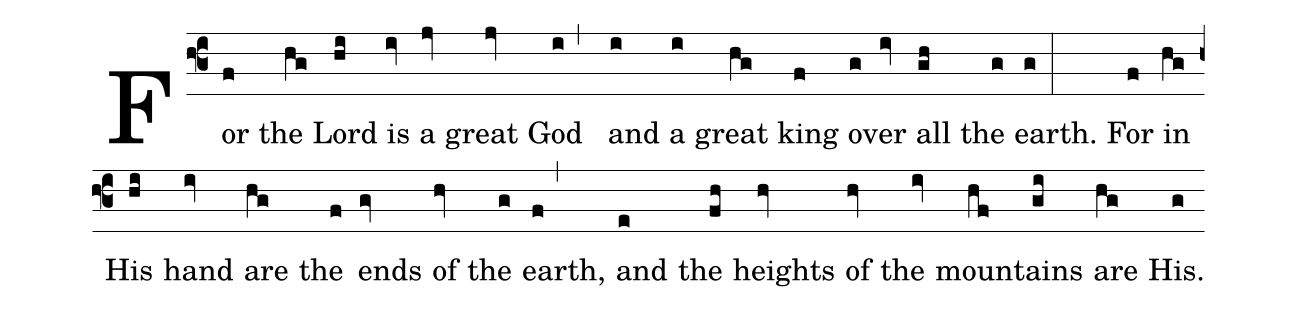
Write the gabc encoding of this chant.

%%
(f3) For(f) the(hg) Lord(hi) is(iv) a(jv) great(jv) God(i,) and(i) a(i) great(hg) king(f) ov(g)er(iv) all(gh) the(g) earth.(g:) For(f) in(hg) His(hi) hand(iv) are(hg) the(f) ends(gv) of(hv) the(g) earth,(f,) and(e) the(fh) heights(hv) of(hv) the(iv) moun(hf)tains(gi) are(hg) His.(g)
